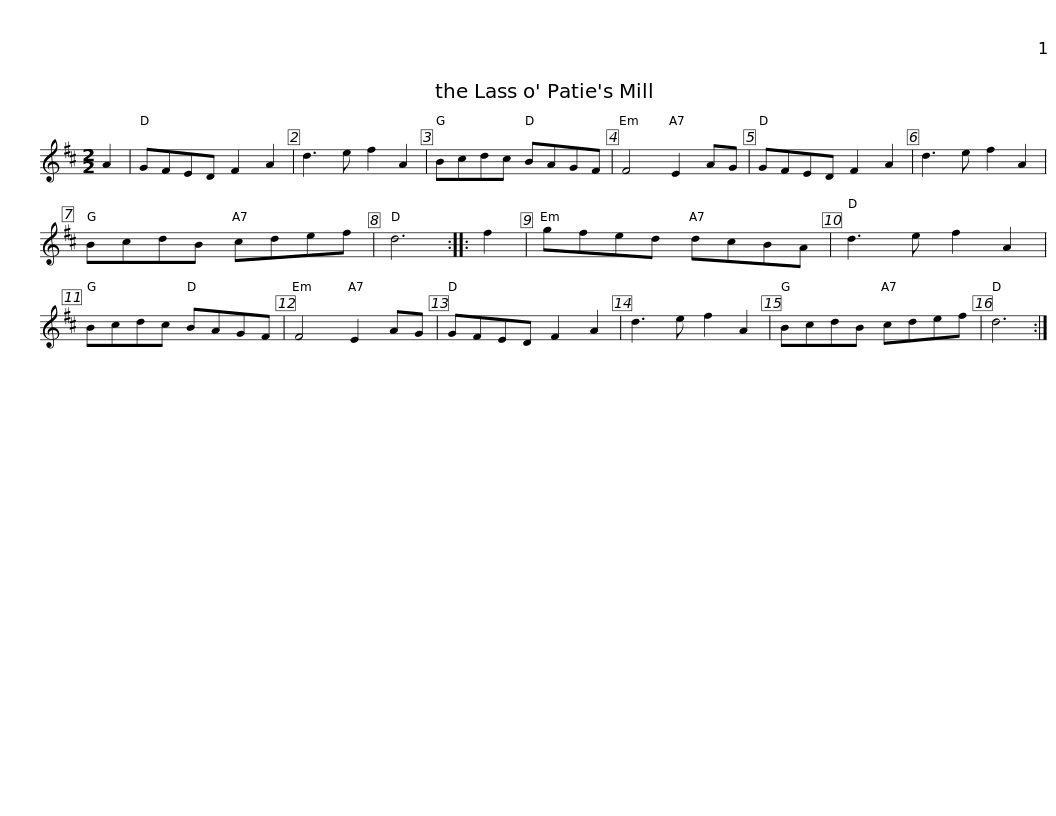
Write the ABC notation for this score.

X:1
L:1/8
M:2/2
I:linebreak $
K:D
V:1 treble
V:1
 A2 | GFED F2 A2 | d3 e f2 A2 | Bcdc BAGF | F4 E2 AG | %5
 GFED F2 A2 | d3 e f2 A2 |$ BcdB cdef | d6 :: f2 | %10
 gfed dcBA | d3 e f2 A2 | Bcdc BAGF | F4 E2 AG |$ GFED F2 A2 | %15
 d3 e f2 A2 | BcdB cdef | d6 :| %18
